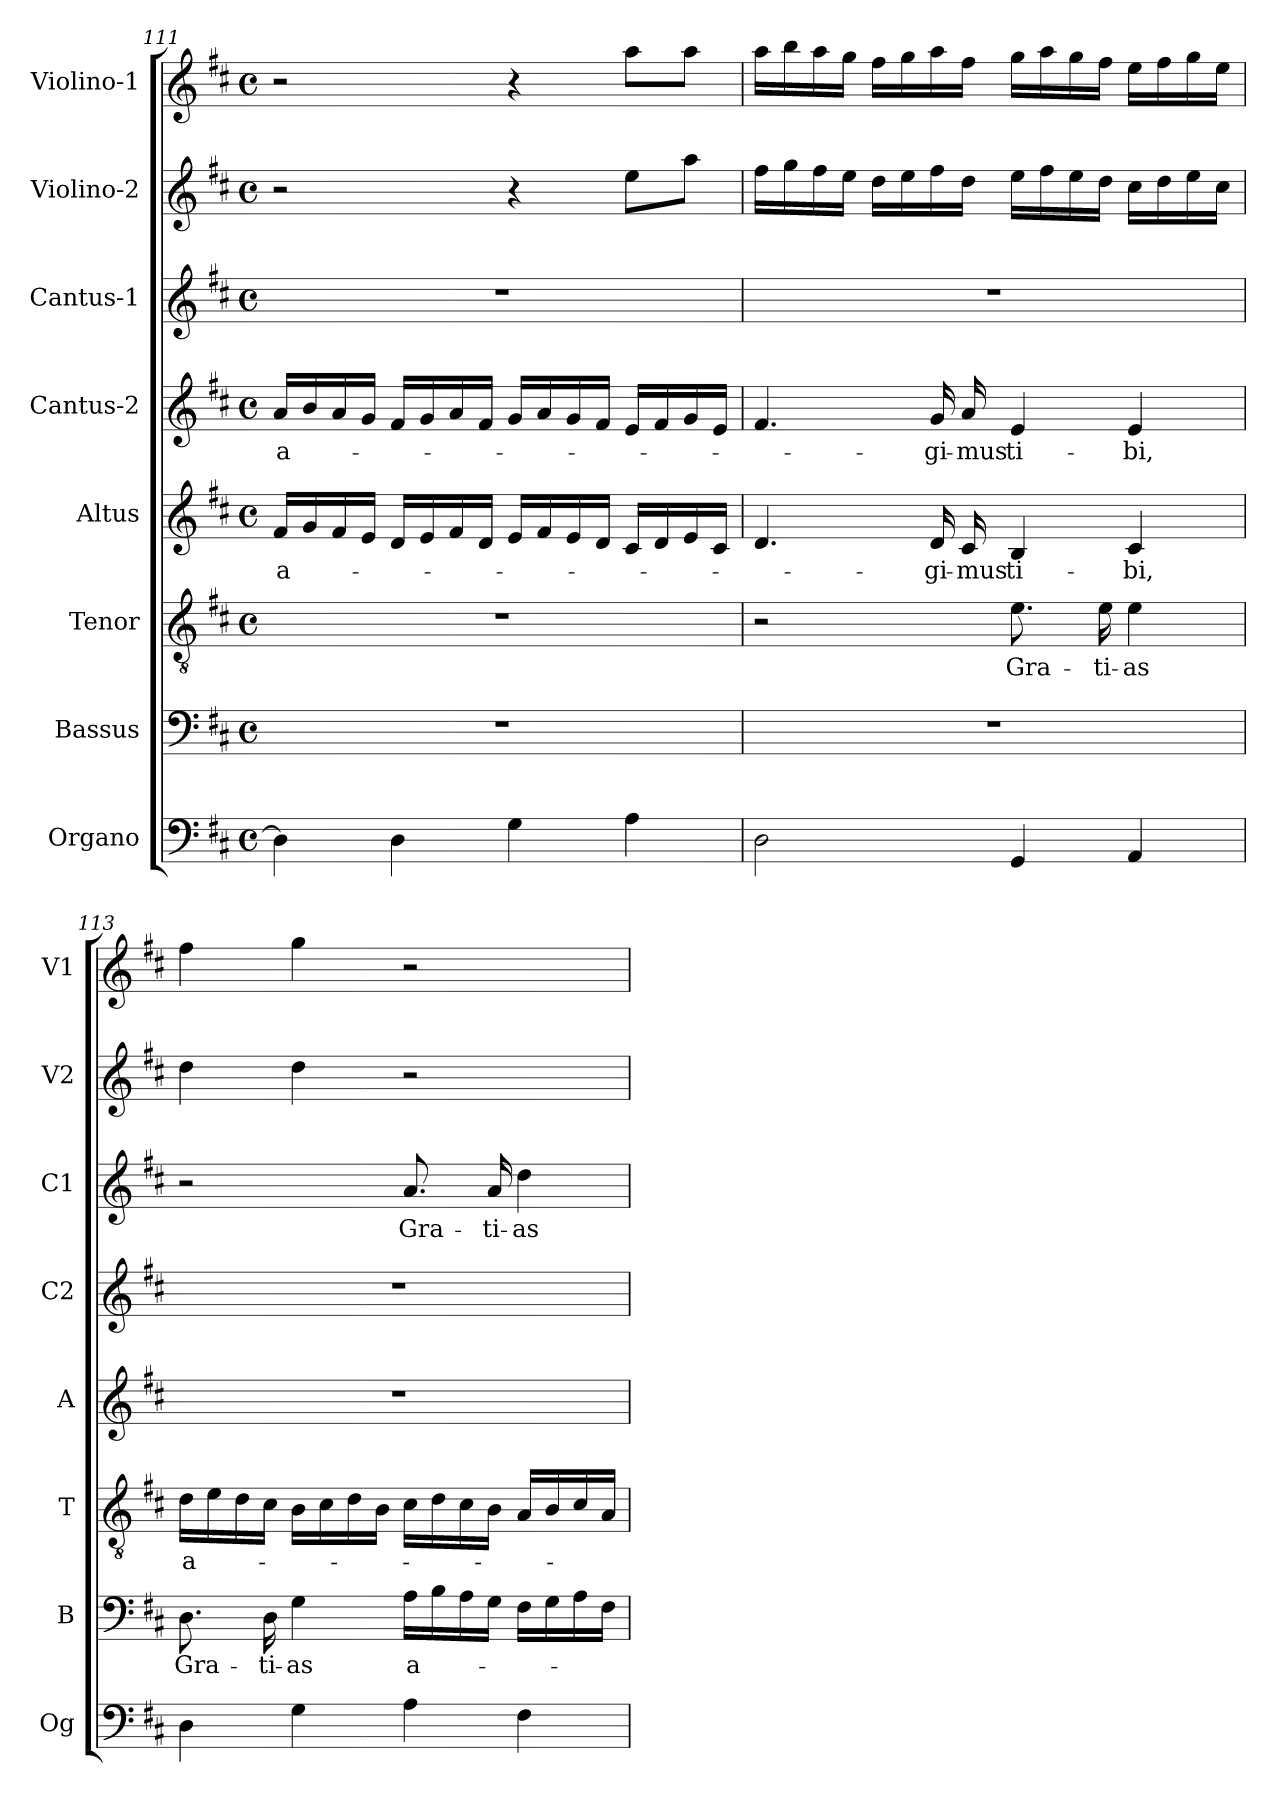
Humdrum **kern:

**kern	**kern	**text	**kern	**text	**kern	**text	**kern	**text	**kern	**text	**kern	**kern
*part8	*part7	*part7	*part6	*part6	*part5	*part5	*part4	*part4	*part3	*part3	*part2	*part1
*staff8	*staff7	*staff7	*staff6	*staff6	*staff5	*staff5	*staff4	*staff4	*staff3	*staff3	*staff2	*staff1
*I"Organo	*I"Bassus	*	*I"Tenor	*	*I"Altus	*	*I"Cantus-2	*	*I"Cantus-1	*	*I"Violino-2	*I"Violino-1
*I'Og	*I'B	*	*I'T	*	*I'A	*	*I'C2	*	*I'C1	*	*I'V2	*I'V1
*clefF4	*clefF4	*	*clefGv2	*	*clefG2	*	*clefG2	*	*clefG2	*	*clefG2	*clefG2
*k[f#c#]	*k[f#c#]	*	*k[f#c#]	*	*k[f#c#]	*	*k[f#c#]	*	*k[f#c#]	*	*k[f#c#]	*k[f#c#]
*D:	*D:	*	*D:	*	*D:	*	*D:	*	*D:	*	*D:	*D:
*M4/4	*M4/4	*	*M4/4	*	*M4/4	*	*M4/4	*	*M4/4	*	*M4/4	*M4/4
*met(c)	*met(c)	*	*met(c)	*	*met(c)	*	*met(c)	*	*met(c)	*	*met(c)	*met(c)
=111	=111	=111	=111	=111	=111	=111	=111	=111	=111	=111	=111	=111
!	!	!	!	!	!	!LO:LY:b	!	!	!	!	!	!
!	!	!	!	!	!	!	!	!LO:LY:b	!	!	!	!
4D\]	1r	.	1r	.	16f#/LL	a-	16a/LL	a-	1r	.	2r	2r
.	.	.	.	.	16g/	.	16b/	.	.	.	.	.
.	.	.	.	.	16f#/	.	16a/	.	.	.	.	.
.	.	.	.	.	16e/JJ	.	16g/JJ	.	.	.	.	.
4D\	.	.	.	.	16d/LL	.	16f#/LL	.	.	.	.	.
.	.	.	.	.	16e/	.	16g/	.	.	.	.	.
.	.	.	.	.	16f#/	.	16a/	.	.	.	.	.
.	.	.	.	.	16d/JJ	.	16f#/JJ	.	.	.	.	.
4G\	.	.	.	.	16e/LL	.	16g/LL	.	.	.	4r	4r
.	.	.	.	.	16f#/	.	16a/	.	.	.	.	.
.	.	.	.	.	16e/	.	16g/	.	.	.	.	.
.	.	.	.	.	16d/JJ	.	16f#/JJ	.	.	.	.	.
4A\	.	.	.	.	16c#/LL	.	16e/LL	.	.	.	8ee\L	8aa\L
.	.	.	.	.	16d/	.	16f#/	.	.	.	.	.
.	.	.	.	.	16e/	.	16g/	.	.	.	8aa\J	8aa\J
.	.	.	.	.	16c#/JJ	.	16e/JJ	.	.	.	.	.
=112	=112	=112	=112	=112	=112	=112	=112	=112	=112	=112	=112	=112
2D\	1r	.	2r	.	4.d/	.	4.f#/	.	1r	.	16ff#\LL	16aa\LL
.	.	.	.	.	.	.	.	.	.	.	16gg\	16bb\
.	.	.	.	.	.	.	.	.	.	.	16ff#\	16aa\
.	.	.	.	.	.	.	.	.	.	.	16ee\JJ	16gg\JJ
.	.	.	.	.	.	.	.	.	.	.	16dd\LL	16ff#\LL
.	.	.	.	.	.	.	.	.	.	.	16ee\	16gg\
!	!	!	!	!	!	!LO:LY:b	!	!	!	!	!	!
!	!	!	!	!	!	!	!	!LO:LY:b	!	!	!	!
.	.	.	.	.	16d/	-gi-	16g/	-gi-	.	.	16ff#\	16aa\
!	!	!	!	!	!	!LO:LY:b	!	!	!	!	!	!
!	!	!	!	!	!	!	!	!LO:LY:b	!	!	!	!
.	.	.	.	.	16c#/	-mus	16a/	-mus	.	.	16dd\JJ	16ff#\JJ
!	!	!	!	!LO:LY:b	!	!	!	!	!	!	!	!
!	!	!	!	!	!	!LO:LY:b	!	!	!	!	!	!
!	!	!	!	!	!	!	!	!LO:LY:b	!	!	!	!
4GG/	.	.	8.e\	Gra-	4B/	ti-	4e/	ti-	.	.	16ee\LL	16gg\LL
.	.	.	.	.	.	.	.	.	.	.	16ff#\	16aa\
.	.	.	.	.	.	.	.	.	.	.	16ee\	16gg\
!	!	!	!	!LO:LY:b	!	!	!	!	!	!	!	!
.	.	.	16e\	-ti-	.	.	.	.	.	.	16dd\JJ	16ff#\JJ
!	!	!	!	!LO:LY:b	!	!	!	!	!	!	!	!
!	!	!	!	!	!	!LO:LY:b	!	!	!	!	!	!
!	!	!	!	!	!	!	!	!LO:LY:b	!	!	!	!
4AA/	.	.	4e\	-as	4c#/	-bi,	4e/	-bi,	.	.	16cc#\LL	16ee\LL
.	.	.	.	.	.	.	.	.	.	.	16dd\	16ff#\
.	.	.	.	.	.	.	.	.	.	.	16ee\	16gg\
.	.	.	.	.	.	.	.	.	.	.	16cc#\JJ	16ee\JJ
!!LO:LB:g=z
=113	=113	=113	=113	=113	=113	=113	=113	=113	=113	=113	=113	=113
!	!	!LO:LY:b	!	!	!	!	!	!	!	!	!	!
!	!	!	!	!LO:LY:b	!	!	!	!	!	!	!	!
4D\	8.D\	Gra-	16d\LL	a-	1r	.	1r	.	2r	.	4dd\	4ff#\
.	.	.	16e\	.	.	.	.	.	.	.	.	.
.	.	.	16d\	.	.	.	.	.	.	.	.	.
!	!	!LO:LY:b	!	!	!	!	!	!	!	!	!	!
.	16D\	-ti-	16c#\JJ	.	.	.	.	.	.	.	.	.
!	!	!LO:LY:b	!	!	!	!	!	!	!	!	!	!
4G\	4G\	-as	16B\LL	.	.	.	.	.	.	.	4dd\	4gg\
.	.	.	16c#\	.	.	.	.	.	.	.	.	.
.	.	.	16d\	.	.	.	.	.	.	.	.	.
.	.	.	16B\JJ	.	.	.	.	.	.	.	.	.
!	!	!LO:LY:b	!	!	!	!	!	!	!	!	!	!
!	!	!	!	!	!	!	!	!	!	!LO:LY:b	!	!
4A\	16A\LL	a-	16c#\LL	.	.	.	.	.	8.a/	Gra-	2r	2r
.	16B\	.	16d\	.	.	.	.	.	.	.	.	.
.	16A\	.	16c#\	.	.	.	.	.	.	.	.	.
!	!	!	!	!	!	!	!	!	!	!LO:LY:b	!	!
.	16G\JJ	.	16B\JJ	.	.	.	.	.	16a/	-ti-	.	.
!	!	!	!	!	!	!	!	!	!	!LO:LY:b	!	!
4F#\	16F#\LL	.	16A/LL	.	.	.	.	.	4dd\	-as	.	.
.	16G\	.	16B/	.	.	.	.	.	.	.	.	.
.	16A\	.	16c#/	.	.	.	.	.	.	.	.	.
.	16F#\JJ	.	16A/JJ	.	.	.	.	.	.	.	.	.
=	=	=	=	=	=	=	=	=	=	=	=	=
*-	*-	*-	*-	*-	*-	*-	*-	*-	*-	*-	*-	*-
